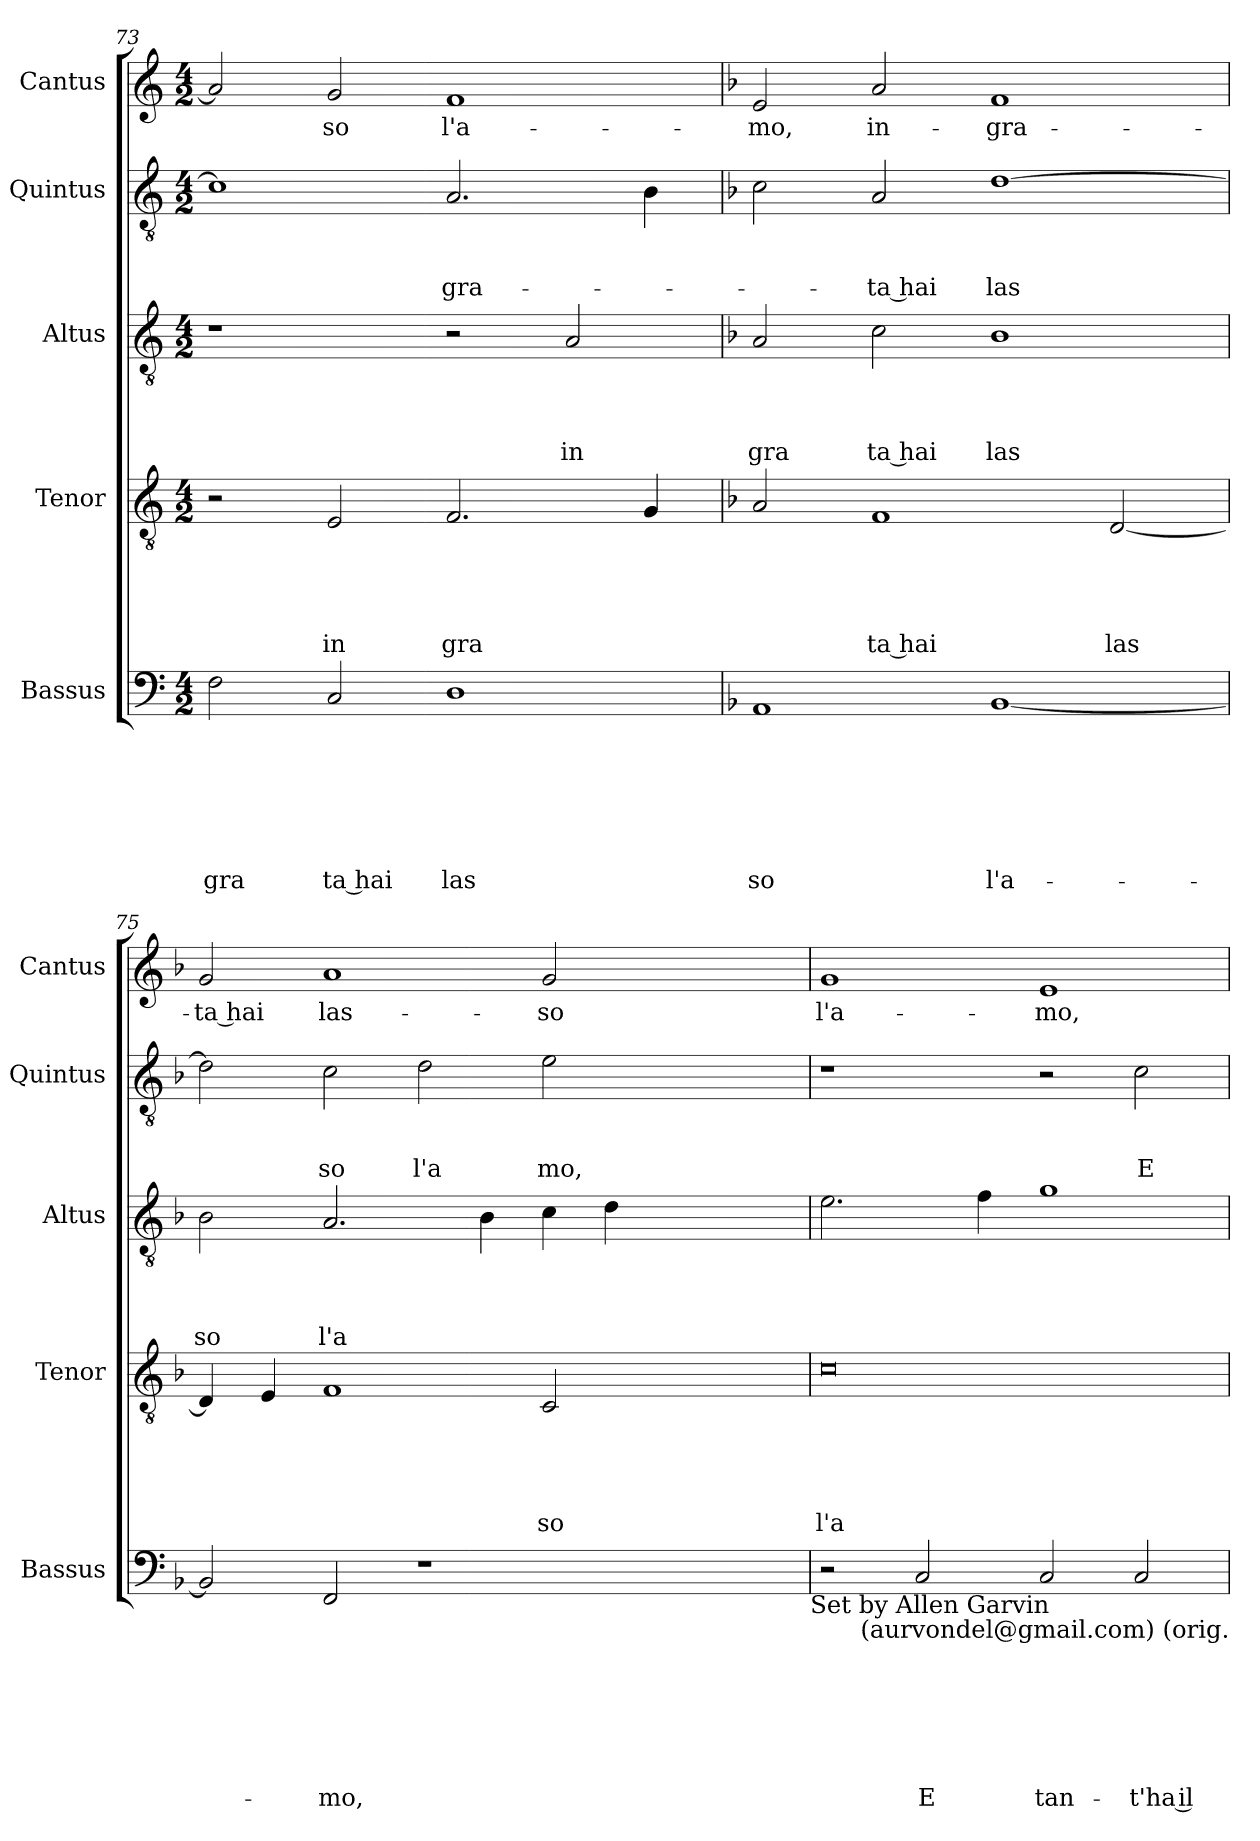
**kern	**text	**text	**text	**text	**text	**text	**text	**kern	**text	**text	**text	**text	**text	**kern	**text	**text	**text	**text	**kern	**text	**text	**text	**kern	**text
*part5	*part5	*part5	*part5	*part5	*part5	*part5	*part5	*part4	*part4	*part4	*part4	*part4	*part4	*part3	*part3	*part3	*part3	*part3	*part2	*part2	*part2	*part2	*part1	*part1
*staff5	*staff5	*staff5	*staff5	*staff5	*staff5	*staff5	*staff5	*staff4	*staff4	*staff4	*staff4	*staff4	*staff4	*staff3	*staff3	*staff3	*staff3	*staff3	*staff2	*staff2	*staff2	*staff2	*staff1	*staff1
*I"Bassus	*	*	*	*	*	*	*	*I"Tenor	*	*	*	*	*	*I"Altus	*	*	*	*	*I"Quintus	*	*	*	*I"Cantus	*
*I'Bassus	*	*	*	*	*	*	*	*I'Tenor	*	*	*	*	*	*I'Altus	*	*	*	*	*I'Quintus	*	*	*	*I'Cantus	*
*clefF4	*	*	*	*	*	*	*	*clefGv2	*	*	*	*	*	*clefGv2	*	*	*	*	*clefGv2	*	*	*	*clefG2	*
*k[]	*	*	*	*	*	*	*	*k[]	*	*	*	*	*	*k[]	*	*	*	*	*k[]	*	*	*	*k[]	*
*C:	*	*	*	*	*	*	*	*C:	*	*	*	*	*	*C:	*	*	*	*	*C:	*	*	*	*C:	*
*M4/2	*	*	*	*	*	*	*	*M4/2	*	*	*	*	*	*M4/2	*	*	*	*	*M4/2	*	*	*	*M4/2	*
=73	=73	=73	=73	=73	=73	=73	=73	=73	=73	=73	=73	=73	=73	=73	=73	=73	=73	=73	=73	=73	=73	=73	=73	=73
!	!	!	!	!	!	!	!LO:LY:b	!	!	!	!	!	!	!	!	!	!	!	!	!	!	!	!	!
2F\	.	.	.	.	.	.	gra	2r	.	.	.	.	.	1r	.	.	.	.	1c]	.	.	.	2a/]	.
!	!	!	!	!	!	!	!LO:LY:b:rj	!	!	!	!	!	!LO:LY:b	!	!	!	!	!	!	!	!	!	!	!LO:LY:b
2C/	.	.	.	.	.	.	ta hai	2E/	.	.	.	.	in	.	.	.	.	.	.	.	.	.	2g/	-so
!	!	!	!	!	!	!	!LO:LY:b	!	!	!	!	!	!LO:LY:b	!	!	!	!	!	!	!	!	!LO:LY:b	!	!LO:LY:b
1D	.	.	.	.	.	.	las	2.F/	.	.	.	.	gra	2r	.	.	.	.	2.A/	.	.	-gra-	1f	l'a-
!	!	!	!	!	!	!	!	!	!	!	!	!	!	!	!	!	!	!LO:LY:b	!	!	!	!	!	!
.	.	.	.	.	.	.	.	.	.	.	.	.	.	2A/	.	.	.	in	.	.	.	.	.	.
.	.	.	.	.	.	.	.	4G/	.	.	.	.	.	.	.	.	.	.	4B\	.	.	.	.	.
!!LO:LB:g=z
=74	=74	=74	=74	=74	=74	=74	=74	=74	=74	=74	=74	=74	=74	=74	=74	=74	=74	=74	=74	=74	=74	=74	=74	=74
*k[b-]	*	*	*	*	*	*	*	*k[b-]	*	*	*	*	*	*k[b-]	*	*	*	*	*k[b-]	*	*	*	*k[b-]	*
*F:	*	*	*	*	*	*	*	*F:	*	*	*	*	*	*F:	*	*	*	*	*F:	*	*	*	*F:	*
!	!	!	!	!	!	!	!LO:LY:b	!	!	!	!	!	!	!	!	!	!	!LO:LY:b	!	!	!	!	!	!LO:LY:b
1AA	.	.	.	.	.	.	so	2A/	.	.	.	.	.	2A/	.	.	.	gra	2c\	.	.	.	2e/	-mo,
!	!	!	!	!	!	!	!	!	!	!	!	!	!LO:LY:b:rj	!	!	!	!	!LO:LY:b:rj	!	!	!	!LO:LY:b:rj	!	!LO:LY:b
.	.	.	.	.	.	.	.	1F	.	.	.	.	ta hai	2c\	.	.	.	ta hai	2A/	.	.	-ta hai	2a/	in-
!	!	!	!	!	!	!	!LO:LY:b	!	!	!	!	!	!	!	!	!	!	!LO:LY:b	!	!	!	!LO:LY:b	!	!LO:LY:b
[<1BB-	.	.	.	.	.	.	l'a-	.	.	.	.	.	.	1B-	.	.	.	las	[>1d	.	.	las	1f	-gra-
!	!	!	!	!	!	!	!	!	!	!	!	!	!LO:LY:b	!	!	!	!	!	!	!	!	!	!	!
.	.	.	.	.	.	.	.	[<2D/	.	.	.	.	las	.	.	.	.	.	.	.	.	.	.	.
=75	=75	=75	=75	=75	=75	=75	=75	=75	=75	=75	=75	=75	=75	=75	=75	=75	=75	=75	=75	=75	=75	=75	=75	=75
!	!	!	!	!	!	!	!	!	!	!	!	!	!	!	!	!	!	!LO:LY:b	!	!	!	!	!	!LO:LY:b:rj
2BB-/]	.	.	.	.	.	.	.	4D/]	.	.	.	.	.	2B-\	.	.	.	so	2d\]	.	.	.	2g/	-ta hai
.	.	.	.	.	.	.	.	4E/	.	.	.	.	.	.	.	.	.	.	.	.	.	.	.	.
!	!	!	!	!	!	!	!LO:LY:b	!	!	!	!	!	!	!	!	!	!	!LO:LY:b	!	!	!	!LO:LY:b	!	!LO:LY:b
2FF/	.	.	.	.	.	.	-mo,	1F	.	.	.	.	.	2.A/	.	.	.	l'a	2c\	.	.	so	1a	las-
!	!	!	!	!	!	!	!	!	!	!	!	!	!	!	!	!	!	!	!	!	!	!LO:LY:b	!	!
1r	.	.	.	.	.	.	.	.	.	.	.	.	.	.	.	.	.	.	2d\	.	.	l'a	.	.
.	.	.	.	.	.	.	.	.	.	.	.	.	.	4B-\	.	.	.	.	.	.	.	.	.	.
!	!	!	!	!	!	!	!	!	!	!	!	!	!LO:LY:b	!	!	!	!	!	!	!	!	!LO:LY:b	!	!LO:LY:b
.	.	.	.	.	.	.	.	2C/	.	.	.	.	so	4c\	.	.	.	.	2e\	.	.	mo,	2g/	-so
.	.	.	.	.	.	.	.	.	.	.	.	.	.	4d\	.	.	.	.	.	.	.	.	.	.
1ryy	.	.	.	.	.	.	.	1ryy	.	.	.	.	.	1ryy	.	.	.	.	1ryy	.	.	.	1ryy	.
!LO:TX:b:t=Set by Allen Garvin	!	!	!	!	!	!	!	!	!	!	!	!	!	!	!	!	!	!	!	!	!	!	!	!
=76	=76	=76	=76	=76	=76	=76	=76	=76	=76	=76	=76	=76	=76	=76	=76	=76	=76	=76	=76	=76	=76	=76	=76	=76
!	!	!	!	!	!	!	!	!	!	!	!	!	!LO:LY:b	!	!	!	!	!	!	!	!	!	!	!LO:LY:b
2r	.	.	.	.	.	.	.	0c	.	.	.	.	l'a	2.e\	.	.	.	.	1r	.	.	.	1g	l'a-
!	!	!	!	!	!	!	!LO:LY:b	!	!	!	!	!	!	!	!	!	!	!	!	!	!	!	!	!
2C/	.	.	.	.	.	.	E	.	.	.	.	.	.	.	.	.	.	.	.	.	.	.	.	.
.	.	.	.	.	.	.	.	.	.	.	.	.	.	4f\	.	.	.	.	.	.	.	.	.	.
!	!	!	!	!	!	!	!LO:LY:b	!	!	!	!	!	!	!	!	!	!	!	!	!	!	!	!	!LO:LY:b
2C/	.	.	.	.	.	.	tan-	.	.	.	.	.	.	1g	.	.	.	.	2r	.	.	.	1e	-mo,
!	!	!	!	!	!	!	!LO:LY:b:rj	!	!	!	!	!	!	!	!	!	!	!	!	!	!	!LO:LY:b	!	!
2C/	.	.	.	.	.	.	-t'ha il	.	.	.	.	.	.	.	.	.	.	.	2c\	.	.	E	.	.
!LO:TX:b:t=(aurvondel@gmail.com) (orig.	!	!	!	!	!	!	!	!	!	!	!	!	!	!	!	!	!	!	!	!	!	!	!	!
=	=	=	=	=	=	=	=	=	=	=	=	=	=	=	=	=	=	=	=	=	=	=	=	=
*-	*-	*-	*-	*-	*-	*-	*-	*-	*-	*-	*-	*-	*-	*-	*-	*-	*-	*-	*-	*-	*-	*-	*-	*-
